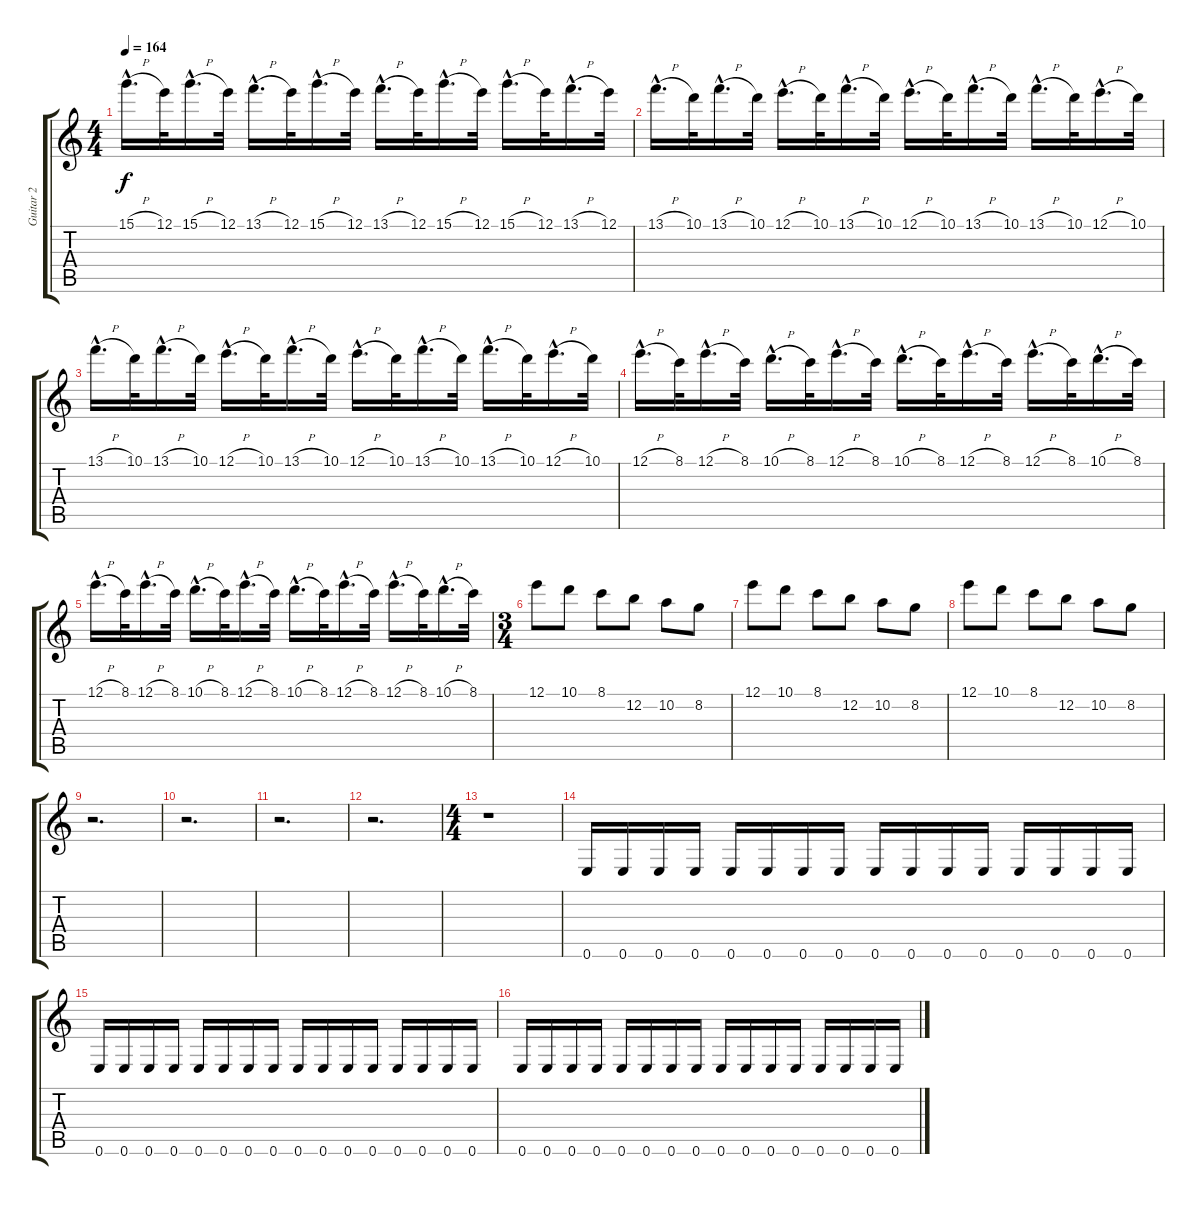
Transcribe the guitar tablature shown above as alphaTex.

\track ("Guitar 2" "Guitar 2") {instrument distortionguitar}
\staff {score tabs}
\tuning (E4 B3 G3 D3 A2 E2) {hide}
\ts (4 4)
\tempo 164
\clef g2
\ks c
15.1{h hac}.16{d dy f} 12.1.32 15.1{h hac}.16{d} 12.1.32 13.1{h hac}.16{d} 12.1.32 15.1{h hac}.16{d} 12.1.32 13.1{h hac}.16{d} 12.1.32 15.1{h hac}.16{d} 12.1.32 15.1{h hac}.16{d} 12.1.32 13.1{h hac}.16{d} 12.1.32 |
13.1{h hac}.16{d} 10.1.32 13.1{h hac}.16{d} 10.1.32 12.1{h hac}.16{d} 10.1.32 13.1{h hac}.16{d} 10.1.32 12.1{h hac}.16{d} 10.1.32 13.1{h hac}.16{d} 10.1.32 13.1{h hac}.16{d} 10.1.32 12.1{h hac}.16{d} 10.1.32 |
13.1{h hac}.16{d} 10.1.32 13.1{h hac}.16{d} 10.1.32 12.1{h hac}.16{d} 10.1.32 13.1{h hac}.16{d} 10.1.32 12.1{h hac}.16{d} 10.1.32 13.1{h hac}.16{d} 10.1.32 13.1{h hac}.16{d} 10.1.32 12.1{h hac}.16{d} 10.1.32 |
12.1{h hac}.16{d} 8.1.32 12.1{h hac}.16{d} 8.1.32 10.1{h hac}.16{d} 8.1.32 12.1{h hac}.16{d} 8.1.32 10.1{h hac}.16{d} 8.1.32 12.1{h hac}.16{d} 8.1.32 12.1{h hac}.16{d} 8.1.32 10.1{h hac}.16{d} 8.1.32 |
12.1{h hac}.16{d} 8.1.32 12.1{h hac}.16{d} 8.1.32 10.1{h hac}.16{d} 8.1.32 12.1{h hac}.16{d} 8.1.32 10.1{h hac}.16{d} 8.1.32 12.1{h hac}.16{d} 8.1.32 12.1{h hac}.16{d} 8.1.32 10.1{h hac}.16{d} 8.1.32 |
\ts (3 4)
12.1.8 10.1.8 8.1.8 12.2.8 10.2.8 8.2.8 |
12.1.8 10.1.8 8.1.8 12.2.8 10.2.8 8.2.8 |
12.1.8 10.1.8 8.1.8 12.2.8 10.2.8 8.2.8 |
r.2{d} |
r.2{d} |
r.2{d} |
r.2{d} |
\ts (4 4)
r.1 |
0.6.16 0.6.16 0.6.16 0.6.16 0.6.16 0.6.16 0.6.16 0.6.16 0.6.16 0.6.16 0.6.16 0.6.16 0.6.16 0.6.16 0.6.16 0.6.16 |
0.6.16 0.6.16 0.6.16 0.6.16 0.6.16 0.6.16 0.6.16 0.6.16 0.6.16 0.6.16 0.6.16 0.6.16 0.6.16 0.6.16 0.6.16 0.6.16 |
0.6.16 0.6.16 0.6.16 0.6.16 0.6.16 0.6.16 0.6.16 0.6.16 0.6.16 0.6.16 0.6.16 0.6.16 0.6.16 0.6.16 0.6.16 0.6.16
